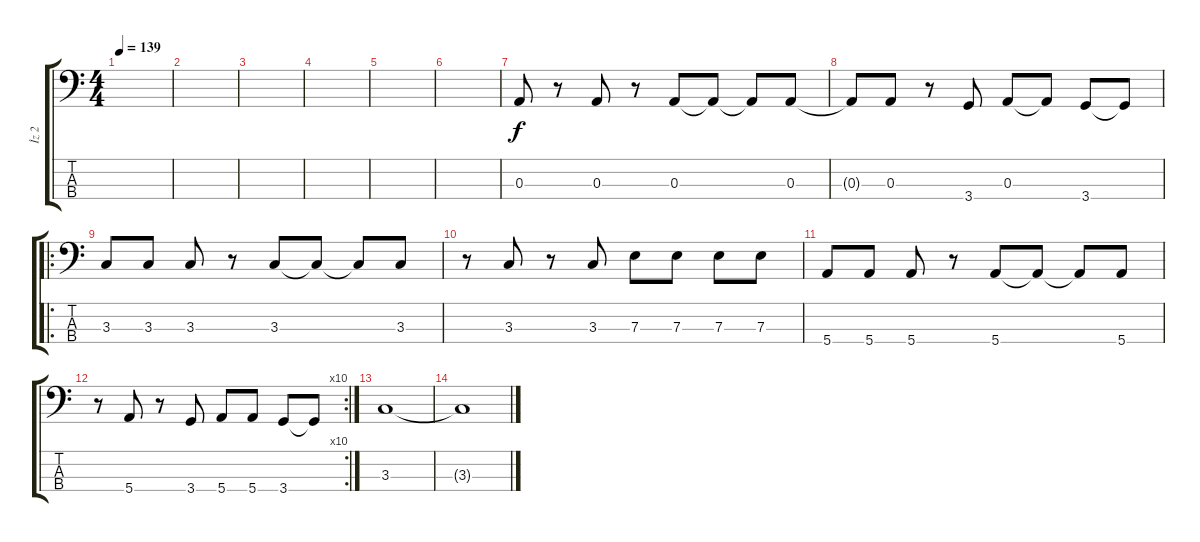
\track ("İz 2" "İz 2") {instrument electricbassfinger}
\staff {score tabs}
\tuning (G2 D2 A1 E1) {hide}
\ts (4 4)
\tempo 139
\clef f4
\ks c
|
|
|
|
|
|
0.3.8 r.8 0.3.8 r.8 0.3.8 0.3{t}.8 0.3{t}.8 0.3.8 |
0.3{t}.8 0.3.8 r.8 3.4.8 0.3.8 0.3{t}.8 3.4.8 3.4{t}.8 |
\ro
3.3.8 3.3.8 3.3.8 r.8 3.3.8 3.3{t}.8 3.3{t}.8 3.3.8 |
r.8 3.3.8 r.8 3.3.8 7.3.8 7.3.8 7.3.8 7.3.8 |
5.4.8 5.4.8 5.4.8 r.8 5.4.8 5.4{t}.8 5.4{t}.8 5.4.8 |
\rc 10
r.8 5.4.8 r.8 3.4.8 5.4.8 5.4.8 3.4.8 3.4{t}.8 |
3.3.1 |
3.3{t}.1
